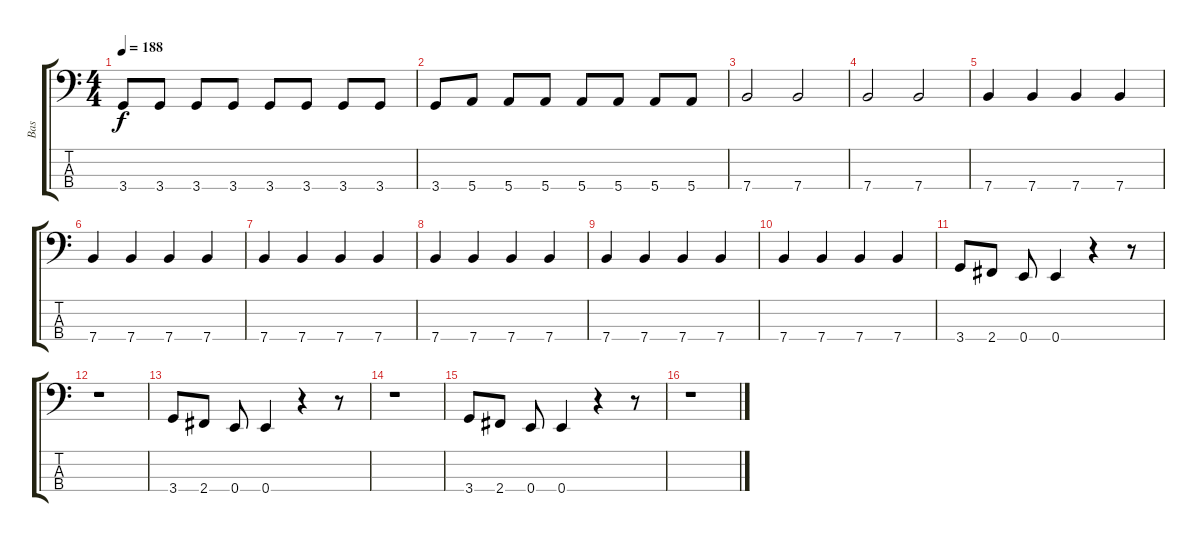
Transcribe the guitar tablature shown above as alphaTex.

\track ("Bas" "Bas") {instrument electricbassfinger}
\staff {score tabs}
\tuning (G2 D2 A1 E1) {hide}
\ts (4 4)
\tempo 188
\clef f4
\ks c
3.4.8{dy f} 3.4.8 3.4.8 3.4.8 3.4.8 3.4.8 3.4.8 3.4.8 |
3.4.8 5.4.8 5.4.8 5.4.8 5.4.8 5.4.8 5.4.8 5.4.8 |
7.4.2 7.4.2 |
7.4.2 7.4.2 |
7.4.4 7.4.4 7.4.4 7.4.4 |
7.4.4 7.4.4 7.4.4 7.4.4 |
7.4.4 7.4.4 7.4.4 7.4.4 |
7.4.4 7.4.4 7.4.4 7.4.4 |
7.4.4 7.4.4 7.4.4 7.4.4 |
7.4.4 7.4.4 7.4.4 7.4.4 |
3.4.8 2.4.8 0.4.8 0.4.4 r.4 r.8 |
r.1 |
3.4.8 2.4.8 0.4.8 0.4.4 r.4 r.8 |
r.1 |
3.4.8 2.4.8 0.4.8 0.4.4 r.4 r.8 |
r.1
